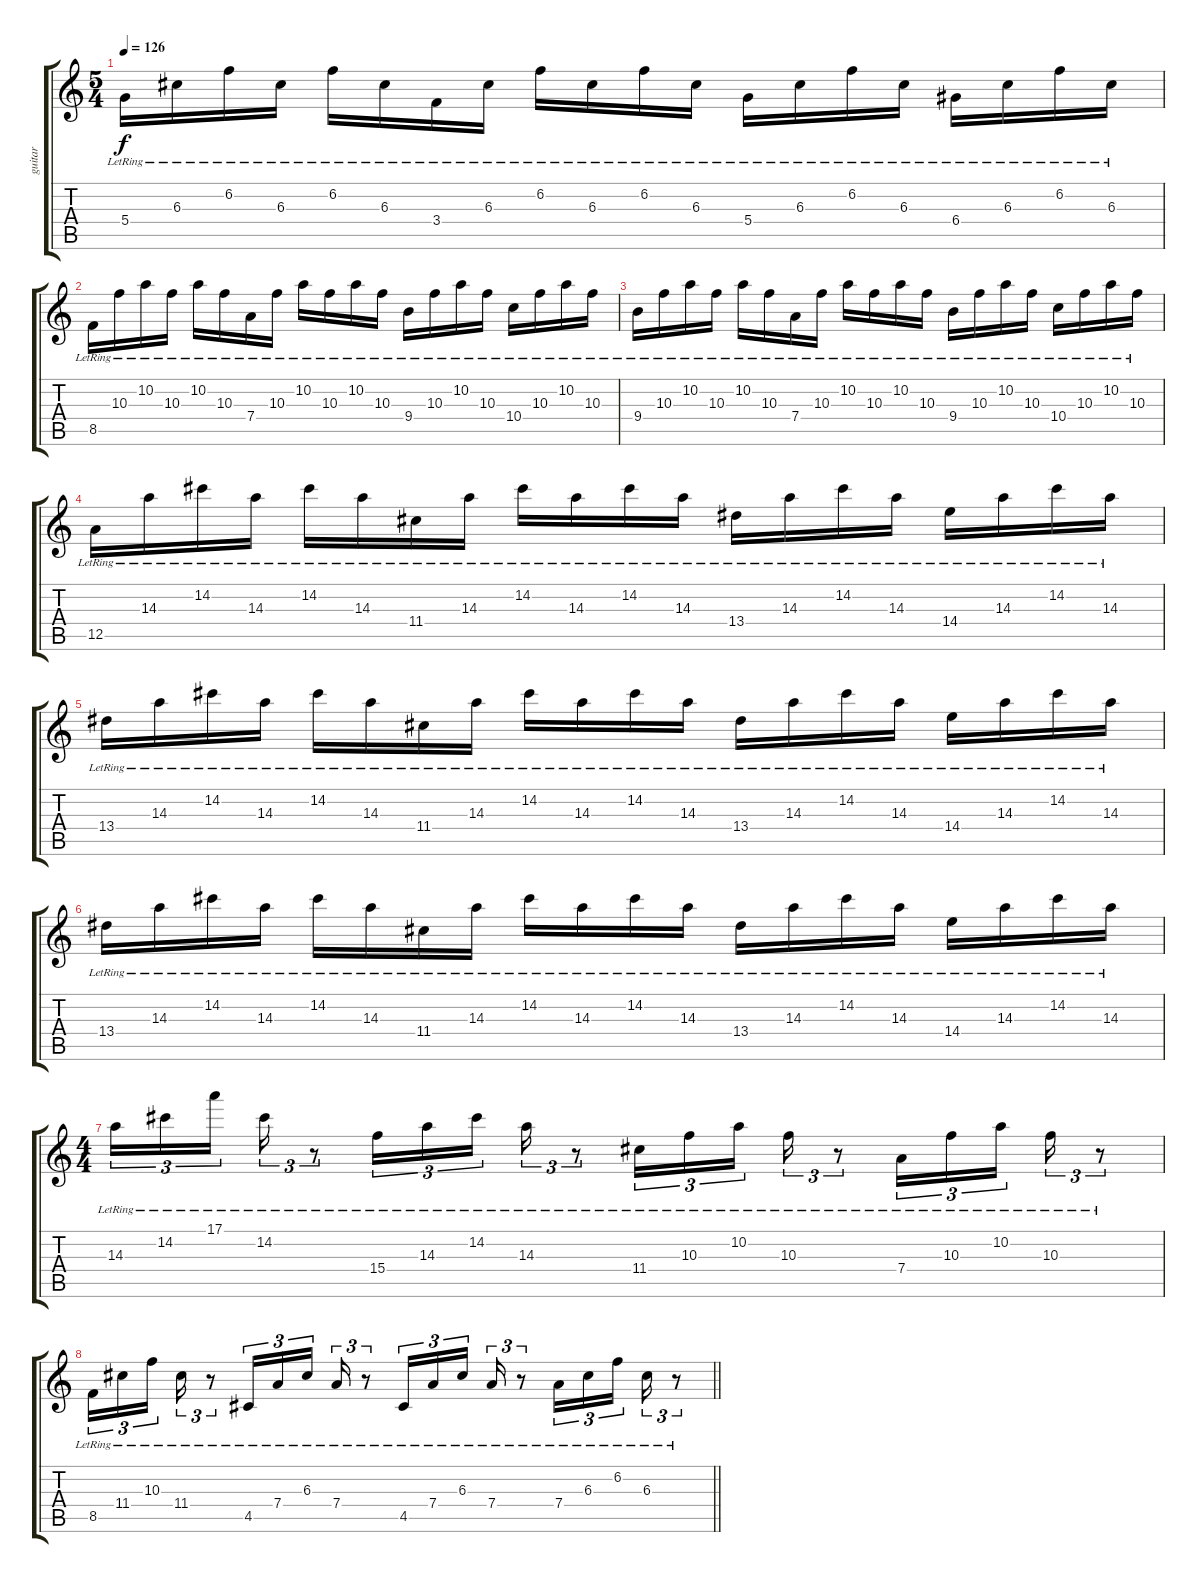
\track ("guitar" "guitar") {instrument electricguitarjazz}
\staff {score tabs}
\tuning (E4 B3 G3 D3 A2 E2) {hide}
\ts (5 4)
\tempo 126
\clef g2
\ks c
5.4{lr}.16{dy f} 6.3{lr}.16 6.2{lr}.16 6.3{lr}.16 6.2{lr}.16 6.3{lr}.16 3.4{lr}.16 6.3{lr}.16 6.2{lr}.16 6.3{lr}.16 6.2{lr}.16 6.3{lr}.16 5.4{lr}.16 6.3{lr}.16 6.2{lr}.16 6.3{lr}.16 6.4{lr}.16 6.3{lr}.16 6.2{lr}.16 6.3{lr}.16 |
8.5{lr}.16 10.3{lr}.16 10.2{lr}.16 10.3{lr}.16 10.2{lr}.16 10.3{lr}.16 7.4{lr}.16 10.3{lr}.16 10.2{lr}.16 10.3{lr}.16 10.2{lr}.16 10.3{lr}.16 9.4{lr}.16 10.3{lr}.16 10.2{lr}.16 10.3{lr}.16 10.4{lr}.16 10.3{lr}.16 10.2{lr}.16 10.3{lr}.16 |
9.4{lr}.16 10.3{lr}.16 10.2{lr}.16 10.3{lr}.16 10.2{lr}.16 10.3{lr}.16 7.4{lr}.16 10.3{lr}.16 10.2{lr}.16 10.3{lr}.16 10.2{lr}.16 10.3{lr}.16 9.4{lr}.16 10.3{lr}.16 10.2{lr}.16 10.3{lr}.16 10.4{lr}.16 10.3{lr}.16 10.2{lr}.16 10.3{lr}.16 |
12.5{lr}.16 14.3{lr}.16 14.2{lr}.16 14.3{lr}.16 14.2{lr}.16 14.3{lr}.16 11.4{lr}.16 14.3{lr}.16 14.2{lr}.16 14.3{lr}.16 14.2{lr}.16 14.3{lr}.16 13.4{lr}.16 14.3{lr}.16 14.2{lr}.16 14.3{lr}.16 14.4{lr}.16 14.3{lr}.16 14.2{lr}.16 14.3{lr}.16 |
13.4{lr}.16 14.3{lr}.16 14.2{lr}.16 14.3{lr}.16 14.2{lr}.16 14.3{lr}.16 11.4{lr}.16 14.3{lr}.16 14.2{lr}.16 14.3{lr}.16 14.2{lr}.16 14.3{lr}.16 13.4{lr}.16 14.3{lr}.16 14.2{lr}.16 14.3{lr}.16 14.4{lr}.16 14.3{lr}.16 14.2{lr}.16 14.3{lr}.16 |
13.4{lr}.16 14.3{lr}.16 14.2{lr}.16 14.3{lr}.16 14.2{lr}.16 14.3{lr}.16 11.4{lr}.16 14.3{lr}.16 14.2{lr}.16 14.3{lr}.16 14.2{lr}.16 14.3{lr}.16 13.4{lr}.16 14.3{lr}.16 14.2{lr}.16 14.3{lr}.16 14.4{lr}.16 14.3{lr}.16 14.2{lr}.16 14.3{lr}.16 |
\ts (4 4)
14.3{lr}.16{tu (3 2)} 14.2{lr}.16{tu (3 2)} 17.1{lr}.16{tu (3 2) beam splitsecondary} 14.2{lr}.16{tu (3 2)} r.8{tu (3 2)} 15.4{lr}.16{tu (3 2)} 14.3{lr}.16{tu (3 2)} 14.2{lr}.16{tu (3 2) beam splitsecondary} 14.3{lr}.16{tu (3 2)} r.8{tu (3 2)} 11.4{lr}.16{tu (3 2)} 10.3{lr}.16{tu (3 2)} 10.2{lr}.16{tu (3 2) beam splitsecondary} 10.3{lr}.16{tu (3 2)} r.8{tu (3 2)} 7.4{lr}.16{tu (3 2)} 10.3{lr}.16{tu (3 2)} 10.2{lr}.16{tu (3 2) beam splitsecondary} 10.3{lr}.16{tu (3 2)} r.8{tu (3 2)} |
\barLineRight lightlight
8.5{lr}.16{tu (3 2)} 11.4{lr}.16{tu (3 2)} 10.3{lr}.16{tu (3 2) beam splitsecondary} 11.4{lr}.16{tu (3 2)} r.8{tu (3 2)} 4.5{lr}.16{tu (3 2)} 7.4{lr}.16{tu (3 2)} 6.3{lr}.16{tu (3 2) beam splitsecondary} 7.4{lr}.16{tu (3 2)} r.8{tu (3 2)} 4.5{lr}.16{tu (3 2)} 7.4{lr}.16{tu (3 2)} 6.3{lr}.16{tu (3 2) beam splitsecondary} 7.4{lr}.16{tu (3 2)} r.8{tu (3 2)} 7.4{lr}.16{tu (3 2)} 6.3{lr}.16{tu (3 2)} 6.2{lr}.16{tu (3 2) beam splitsecondary} 6.3{lr}.16{tu (3 2)} r.8{tu (3 2)}
